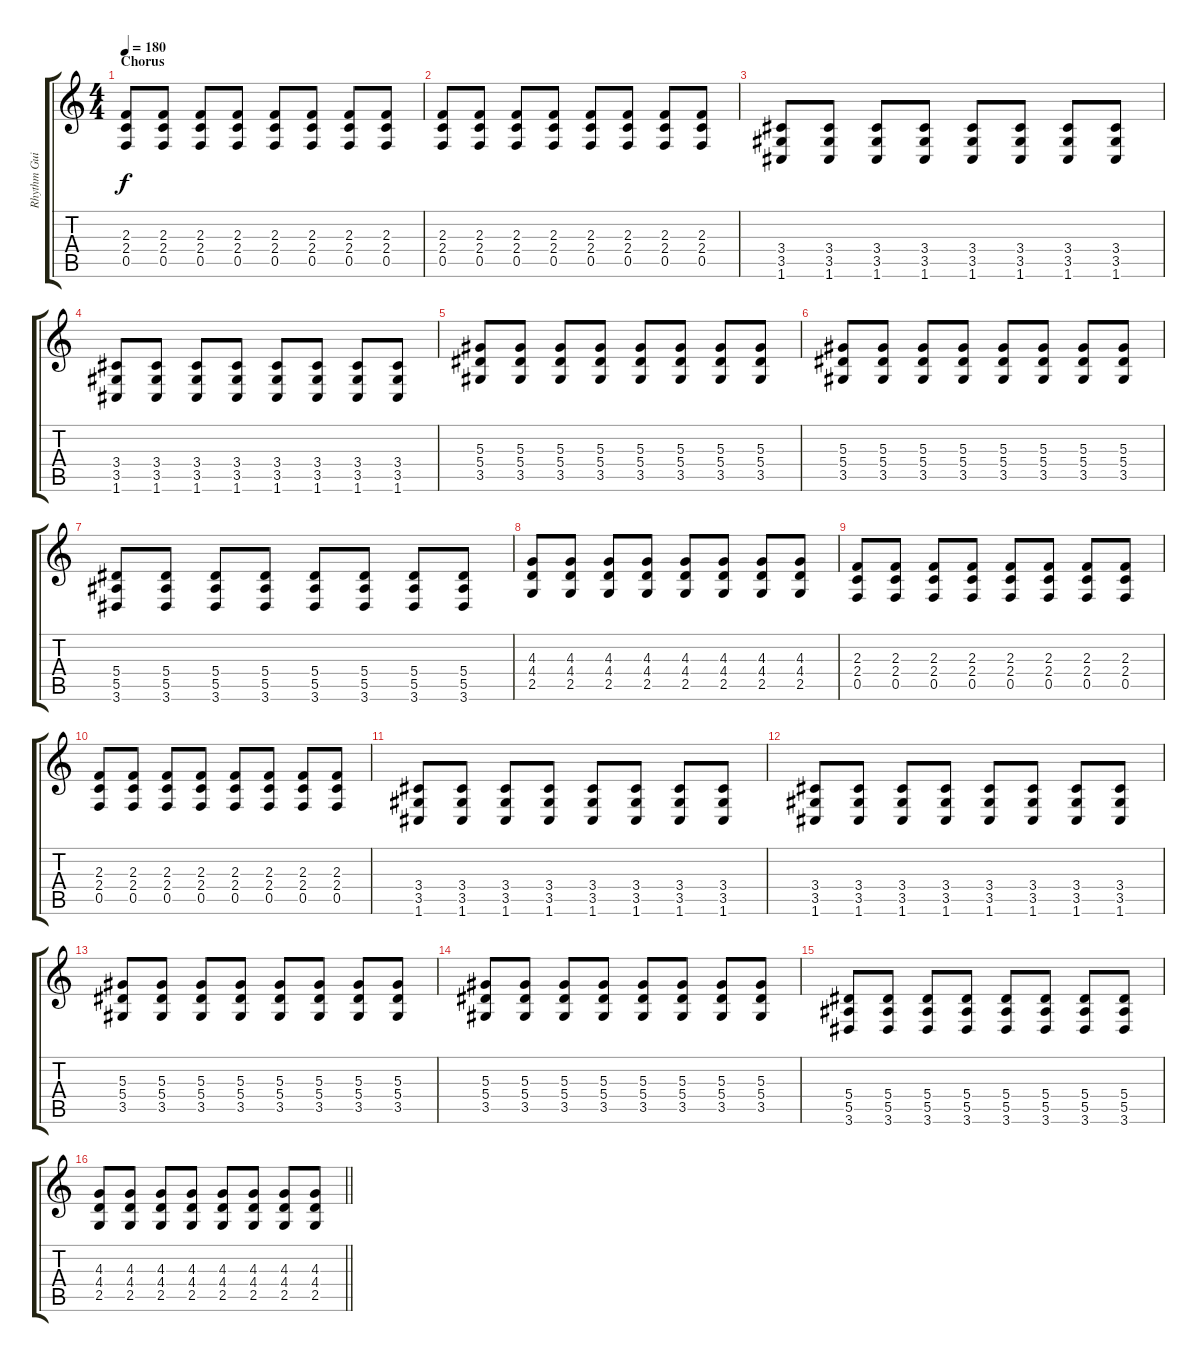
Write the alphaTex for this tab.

\track ("Rhythm Guitar" "Rhythm Gui") {instrument distortionguitar}
\staff {score tabs}
\tuning (C4 G3 Eb3 Bb2 F2 C2) {hide}
\ts (4 4)
\section ("" "Chorus")
\tempo 180
\clef g2
\ks c
(2.3 2.4 0.5).8{dy f} (2.3 2.4 0.5).8 (2.3 2.4 0.5).8 (2.3 2.4 0.5).8 (2.3 2.4 0.5).8 (2.3 2.4 0.5).8 (2.3 2.4 0.5).8 (2.3 2.4 0.5).8 |
(2.3 2.4 0.5).8 (2.3 2.4 0.5).8 (2.3 2.4 0.5).8 (2.3 2.4 0.5).8 (2.3 2.4 0.5).8 (2.3 2.4 0.5).8 (2.3 2.4 0.5).8 (2.3 2.4 0.5).8 |
(3.4 3.5 1.6).8 (3.4 3.5 1.6).8 (3.4 3.5 1.6).8 (3.4 3.5 1.6).8 (3.4 3.5 1.6).8 (3.4 3.5 1.6).8 (3.4 3.5 1.6).8 (3.4 3.5 1.6).8 |
(3.4 3.5 1.6).8 (3.4 3.5 1.6).8 (3.4 3.5 1.6).8 (3.4 3.5 1.6).8 (3.4 3.5 1.6).8 (3.4 3.5 1.6).8 (3.4 3.5 1.6).8 (3.4 3.5 1.6).8 |
(5.3 5.4 3.5).8 (5.3 5.4 3.5).8 (5.3 5.4 3.5).8 (5.3 5.4 3.5).8 (5.3 5.4 3.5).8 (5.3 5.4 3.5).8 (5.3 5.4 3.5).8 (5.3 5.4 3.5).8 |
(5.3 5.4 3.5).8 (5.3 5.4 3.5).8 (5.3 5.4 3.5).8 (5.3 5.4 3.5).8 (5.3 5.4 3.5).8 (5.3 5.4 3.5).8 (5.3 5.4 3.5).8 (5.3 5.4 3.5).8 |
(5.4 5.5 3.6).8 (5.4 5.5 3.6).8 (5.4 5.5 3.6).8 (5.4 5.5 3.6).8 (5.4 5.5 3.6).8 (5.4 5.5 3.6).8 (5.4 5.5 3.6).8 (5.4 5.5 3.6).8 |
(4.3 4.4 2.5).8 (4.3 4.4 2.5).8 (4.3 4.4 2.5).8 (4.3 4.4 2.5).8 (4.3 4.4 2.5).8 (4.3 4.4 2.5).8 (4.3 4.4 2.5).8 (4.3 4.4 2.5).8 |
(2.3 2.4 0.5).8 (2.3 2.4 0.5).8 (2.3 2.4 0.5).8 (2.3 2.4 0.5).8 (2.3 2.4 0.5).8 (2.3 2.4 0.5).8 (2.3 2.4 0.5).8 (2.3 2.4 0.5).8 |
(2.3 2.4 0.5).8 (2.3 2.4 0.5).8 (2.3 2.4 0.5).8 (2.3 2.4 0.5).8 (2.3 2.4 0.5).8 (2.3 2.4 0.5).8 (2.3 2.4 0.5).8 (2.3 2.4 0.5).8 |
(3.4 3.5 1.6).8 (3.4 3.5 1.6).8 (3.4 3.5 1.6).8 (3.4 3.5 1.6).8 (3.4 3.5 1.6).8 (3.4 3.5 1.6).8 (3.4 3.5 1.6).8 (3.4 3.5 1.6).8 |
(3.4 3.5 1.6).8 (3.4 3.5 1.6).8 (3.4 3.5 1.6).8 (3.4 3.5 1.6).8 (3.4 3.5 1.6).8 (3.4 3.5 1.6).8 (3.4 3.5 1.6).8 (3.4 3.5 1.6).8 |
(5.3 5.4 3.5).8 (5.3 5.4 3.5).8 (5.3 5.4 3.5).8 (5.3 5.4 3.5).8 (5.3 5.4 3.5).8 (5.3 5.4 3.5).8 (5.3 5.4 3.5).8 (5.3 5.4 3.5).8 |
(5.3 5.4 3.5).8 (5.3 5.4 3.5).8 (5.3 5.4 3.5).8 (5.3 5.4 3.5).8 (5.3 5.4 3.5).8 (5.3 5.4 3.5).8 (5.3 5.4 3.5).8 (5.3 5.4 3.5).8 |
(5.4 5.5 3.6).8 (5.4 5.5 3.6).8 (5.4 5.5 3.6).8 (5.4 5.5 3.6).8 (5.4 5.5 3.6).8 (5.4 5.5 3.6).8 (5.4 5.5 3.6).8 (5.4 5.5 3.6).8 |
\barLineRight lightlight
(4.3 4.4 2.5).8 (4.3 4.4 2.5).8 (4.3 4.4 2.5).8 (4.3 4.4 2.5).8 (4.3 4.4 2.5).8 (4.3 4.4 2.5).8 (4.3 4.4 2.5).8 (4.3 4.4 2.5).8
